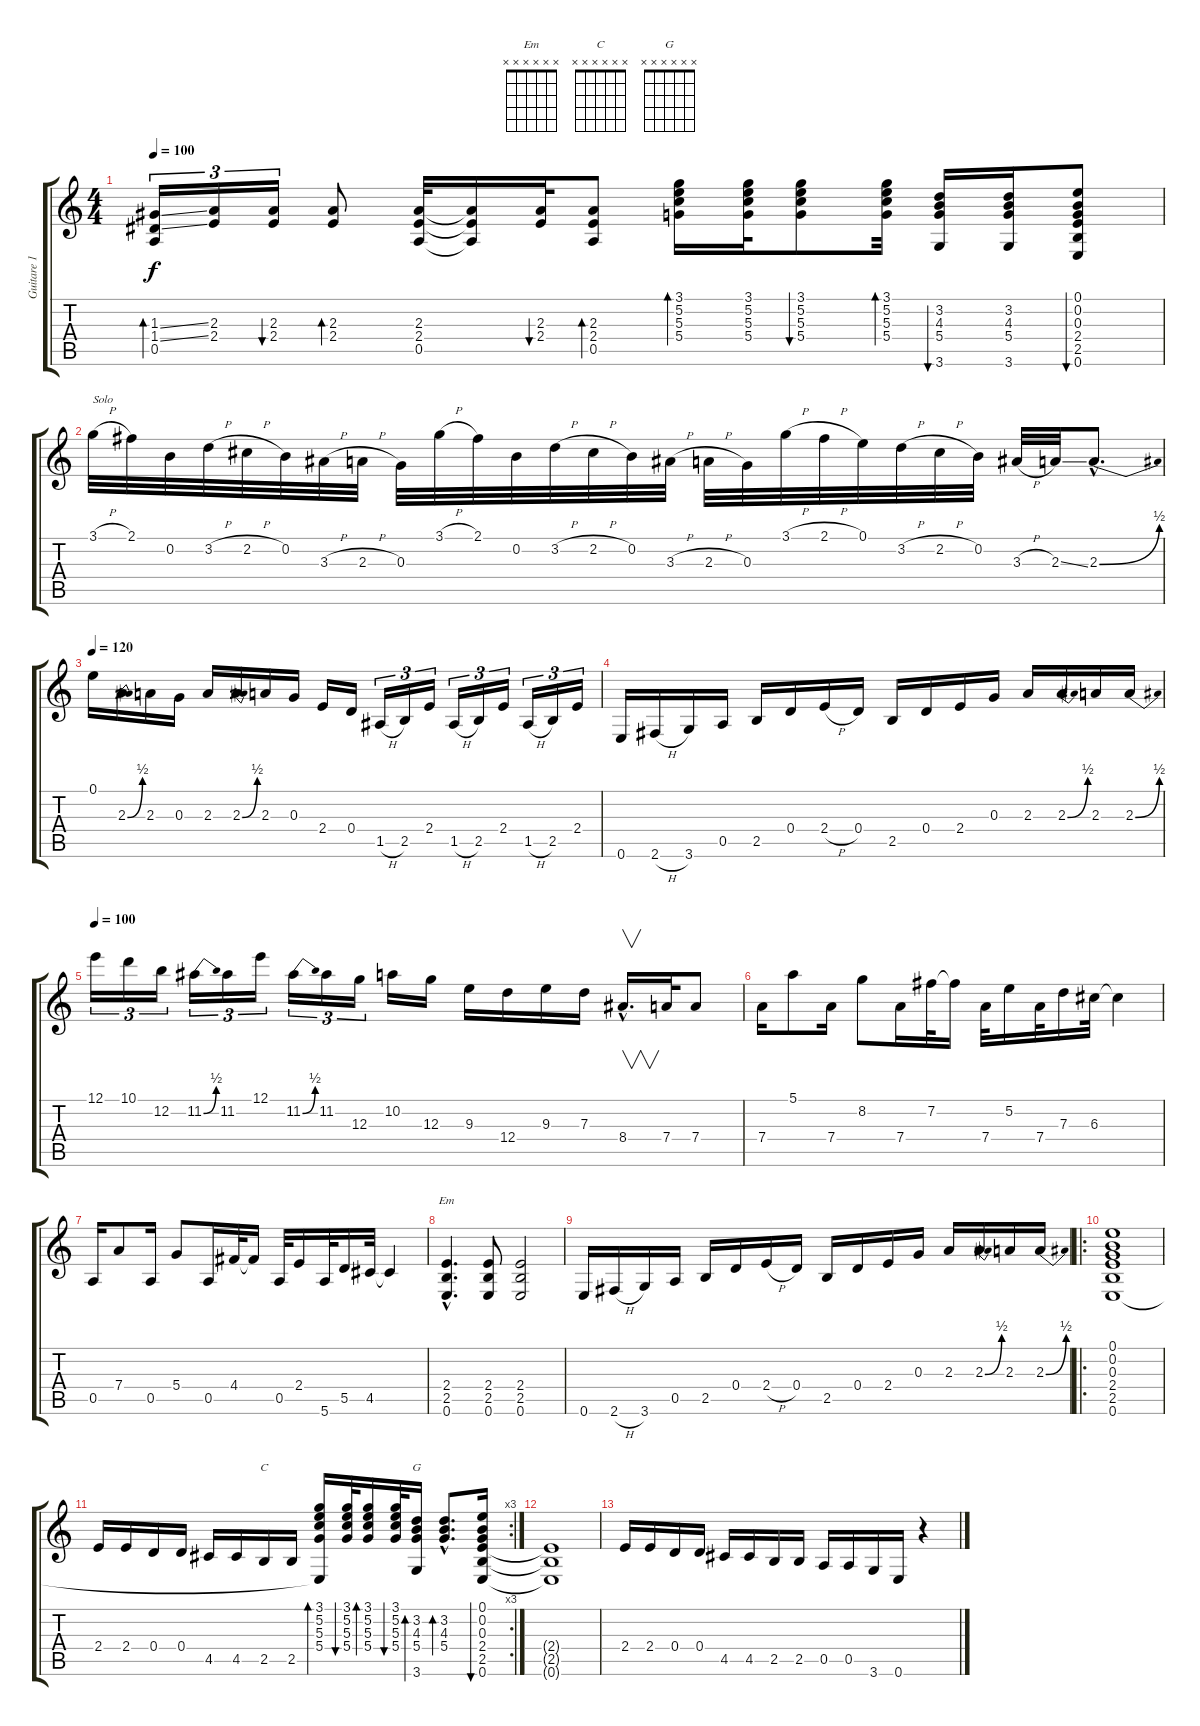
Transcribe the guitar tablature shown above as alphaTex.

\track ("Guitare 1" "Guitare 1") {instrument electricguitarclean}
\staff {score tabs}
\tuning (E4 B3 G3 D3 A2 E2) {hide}
\chord ("Em" x x x x x x) {firstfret 0}
\chord ("C" x x x x x x) {firstfret 0}
\chord ("G" x x x x x x) {firstfret 0}
\ts (4 4)
\tempo 100
\clef g2
\ks c
(1.3{ss} 1.4{ss} 0.5).16{tu (3 2) bd 60 dy f} (2.3 2.4).16{tu (3 2)} (2.3 2.4).16{tu (3 2) bu 60} (2.3 2.4).8{bd 60} (2.3 2.4 0.5).32 (2.3{t} 2.4{t} 0.5{t}).16 (2.3 2.4).32{bu 60} (2.3 2.4 0.5).8{bd 60} (3.1 5.2 5.3 5.4).16{bd 60} (3.1 5.2 5.3 5.4).32 (3.1 5.2 5.3 5.4).8{bu 60} (3.1 5.2 5.3 5.4).32{bd 60} (3.2 4.3 5.4 3.6).16{bu 60} (3.2 4.3 5.4 3.6).16 (0.1 0.2 0.3 2.4 2.5 0.6).8{bu 60} |
3.1{h}.32{txt "Solo"} 2.1.32 0.2.32 3.2{h}.32 2.2{h}.32 0.2.32 3.3{h}.32 2.3{h}.32 0.3.32 3.1{h}.32 2.1.32 0.2.32 3.2{h}.32 2.2{h}.32 0.2.32 3.3{h}.32 2.3{h}.32 0.3.32 3.1{h}.32 2.1{h}.32 0.1.32 3.2{h}.32 2.2{h}.32 0.2.32 3.3{h}.32 2.3{ss}.32 2.3{be (bend 0 0 60 2) hac}.8{d} |
\tempo 120
0.1.16 2.3{be (bend 0 0 60 2)}.16 2.3.16 0.3.16 2.3.16 2.3{be (bend 0 0 60 2)}.16 2.3.16 0.3.16 2.4.16 0.4.16 1.5{h}.16{tu (3 2)} 2.5.16{tu (3 2)} 2.4.16{tu (3 2)} 1.5{h}.16{tu (3 2)} 2.5.16{tu (3 2)} 2.4.16{tu (3 2)} 1.5{h}.16{tu (3 2)} 2.5.16{tu (3 2)} 2.4.16{tu (3 2)} |
0.6.16 2.6{h}.16 3.6.16 0.5.16 2.5.16 0.4.16 2.4{h}.16 0.4.16 2.5.16 0.4.16 2.4.16 0.3.16 2.3.16 2.3{be (bend 0 0 60 2)}.16 2.3.16 2.3{be (bend 0 0 60 2)}.16 |
\tempo 100
12.1.16{tu (3 2)} 10.1.16{tu (3 2)} 12.2.16{tu (3 2)} 11.2{be (bend 0 0 60 2)}.16{tu (3 2)} 11.2.16{tu (3 2)} 12.1.16{tu (3 2)} 11.2{be (bend 0 0 60 2)}.16{tu (3 2)} 11.2.16{tu (3 2)} 12.3.16{tu (3 2)} 10.2.16 12.3.16 9.3.16 12.4.16 9.3.16 7.3.16 8.4{hac}.16{v d} 7.4.32 7.4.8 |
7.4.16 5.1.8 7.4.16 8.2.8 7.4.16 7.2.32 7.2{t}.16 7.4.32 5.2.16 7.4.32 7.3.16 6.3.32 6.3{t}.4 |
0.5.16 7.4.8 0.5.16 5.4.8 0.5.16 4.4.32 4.4{t}.16 0.5.32 2.4.16 5.6.32 5.5.16 4.5.32 4.5{t}.4 |
(2.4{hac} 2.5{hac} 0.6{hac}).4{d ch "Em"} (2.4 2.5 0.6).8 (2.4 2.5 0.6).2 |
0.6.16 2.6{h}.16 3.6.16 0.5.16 2.5.16 0.4.16 2.4{h}.16 0.4.16 2.5.16 0.4.16 2.4.16 0.3.16 2.3.16 2.3{be (bend 0 0 60 2)}.16 2.3.16 2.3{be (bend 0 0 60 2)}.16 |
\ro
(0.1 0.2 0.3 2.4 2.5 0.6).1 |
\rc 3
2.4.16 2.4.16 0.4.16 0.4.16 4.5.16 4.5.16 2.5.16{ch "C"} 2.5.16 (3.1 5.2 5.3 5.4 0.6{t}).16{bd 60} (3.1 5.2 5.3 5.4).32{bu 60} (3.1 5.2 5.3 5.4).16{bd 60} (3.1 5.2 5.3 5.4).32{bu 60} (3.2 4.3 5.4 3.6).16{bd 60 ch "G"} (3.2{hac} 4.3{hac} 5.4{hac}).8{d bd 60} (0.1 0.2 0.3 2.4 2.5 0.6).16{bu 60} |
(2.4{t} 2.5{t} 0.6{t}).1 |
2.4.16 2.4.16 0.4.16 0.4.16 4.5.16 4.5.16 2.5.16 2.5.16 0.5.16 0.5.16 3.6.16 0.6.16 r.4
